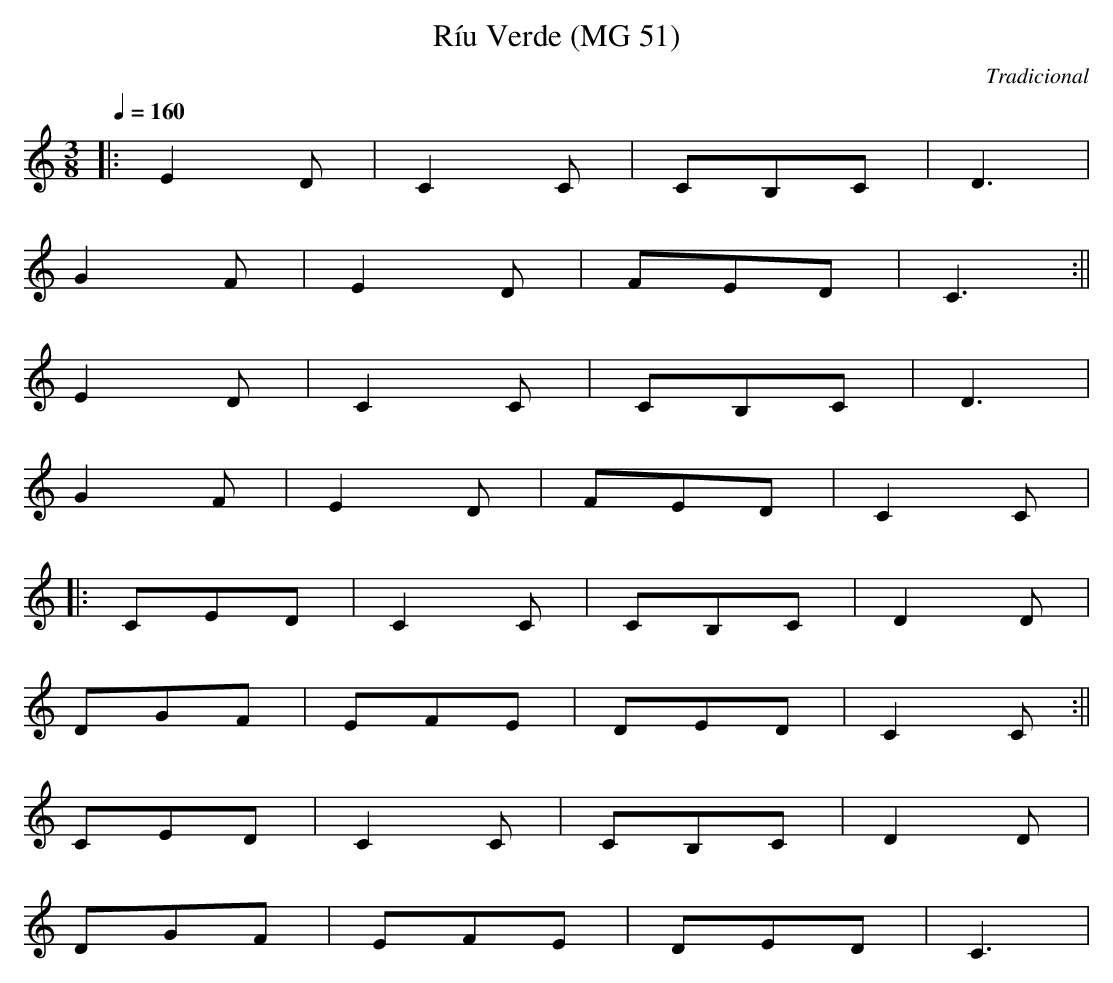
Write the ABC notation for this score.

X:1
T:Ríu Verde (MG 51)
C:Tradicional
M:3/8
L:1/8
Q:1/4=160
E:Complementario
K:C
|:E2D|C2C|CB,C|D3|
G2F|E2D|FED|C3:||
E2D|C2C|CB,C|D3|
G2F|E2D|FED|C2C|
|:CED|C2C|CB,C|D2D|
DGF|EFE|DED|C2C:||
CED|C2C|CB,C|D2D|
DGF|EFE|DED|C3|
